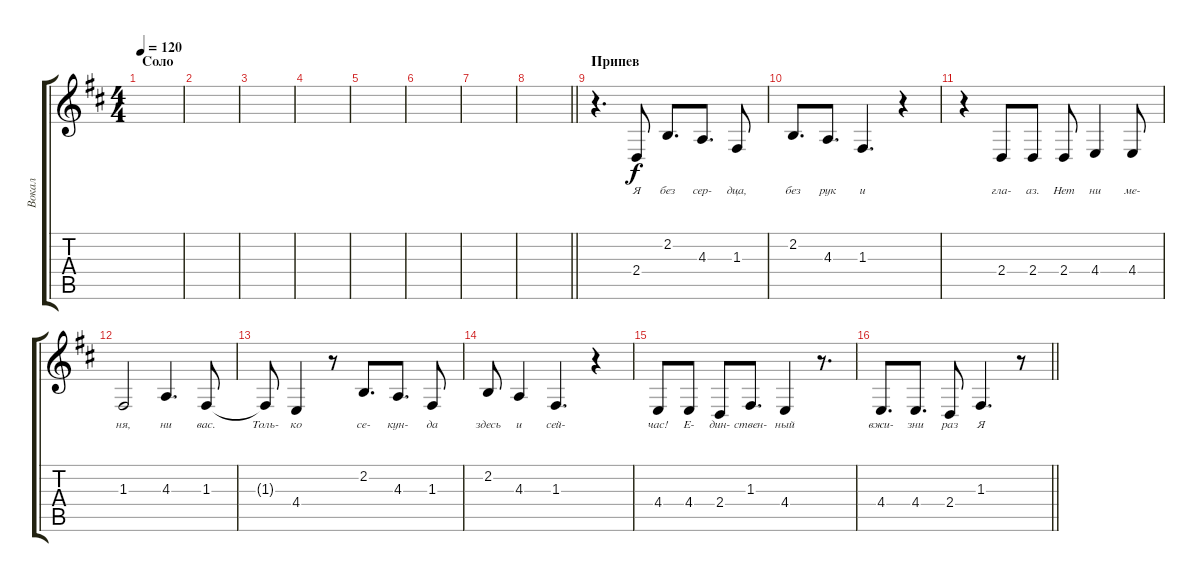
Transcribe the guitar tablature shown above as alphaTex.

\track ("Вокал" "Вокал") {instrument violin}
\staff {score tabs}
\tuning (D4 A3 F3 C3 G2 C2) {hide}
\ts (4 4)
\section ("" "Соло")
\tempo 120
\clef g2
\ks d
|
|
|
|
|
|
|
\barLineRight lightlight
|
\section ("" "Припев")
r.4{d} 2.4.8{lyrics (0 "Я") lyrics (1 "") lyrics (2 "") lyrics (3 "") lyrics (4 "")} 2.2.8{d lyrics (0 "без") lyrics (1 "") lyrics (2 "") lyrics (3 "") lyrics (4 "")} 4.3.8{d lyrics (0 "сер-") lyrics (1 "") lyrics (2 "") lyrics (3 "") lyrics (4 "")} 1.3.8{lyrics (0 "дца,") lyrics (1 "") lyrics (2 "") lyrics (3 "") lyrics (4 "")} |
2.2.8{d lyrics (0 "без") lyrics (1 "") lyrics (2 "") lyrics (3 "") lyrics (4 "")} 4.3.8{d lyrics (0 "рук") lyrics (1 "") lyrics (2 "") lyrics (3 "") lyrics (4 "")} 1.3.4{d lyrics (0 "и") lyrics (1 "") lyrics (2 "") lyrics (3 "") lyrics (4 "")} r.4 |
r.4 2.4.8{lyrics (0 "гла-") lyrics (1 "") lyrics (2 "") lyrics (3 "") lyrics (4 "")} 2.4.8{lyrics (0 "аз.") lyrics (1 "") lyrics (2 "") lyrics (3 "") lyrics (4 "")} 2.4.8{lyrics (0 "Нет") lyrics (1 "") lyrics (2 "") lyrics (3 "") lyrics (4 "")} 4.4.4{lyrics (0 "ни") lyrics (1 "") lyrics (2 "") lyrics (3 "") lyrics (4 "")} 4.4.8{lyrics (0 "ме-") lyrics (1 "") lyrics (2 "") lyrics (3 "") lyrics (4 "")} |
1.3.2{lyrics (0 "ня,") lyrics (1 "") lyrics (2 "") lyrics (3 "") lyrics (4 "")} 4.3.4{d lyrics (0 "ни") lyrics (1 "") lyrics (2 "") lyrics (3 "") lyrics (4 "")} 1.3.8{lyrics (0 "вас.") lyrics (1 "") lyrics (2 "") lyrics (3 "") lyrics (4 "")} |
1.3{t}.8{lyrics (0 "Толь-") lyrics (1 "") lyrics (2 "") lyrics (3 "") lyrics (4 "")} 4.4.4{lyrics (0 "ко") lyrics (1 "") lyrics (2 "") lyrics (3 "") lyrics (4 "")} r.8 2.2.8{d lyrics (0 "се-") lyrics (1 "") lyrics (2 "") lyrics (3 "") lyrics (4 "")} 4.3.8{d lyrics (0 "кун-") lyrics (1 "") lyrics (2 "") lyrics (3 "") lyrics (4 "")} 1.3.8{lyrics (0 "да") lyrics (1 "") lyrics (2 "") lyrics (3 "") lyrics (4 "")} |
2.2.8{lyrics (0 "здесь") lyrics (1 "") lyrics (2 "") lyrics (3 "") lyrics (4 "")} 4.3.4{lyrics (0 "и") lyrics (1 "") lyrics (2 "") lyrics (3 "") lyrics (4 "")} 1.3.4{d lyrics (0 "сей-") lyrics (1 "") lyrics (2 "") lyrics (3 "") lyrics (4 "")} r.4 |
4.4.8{lyrics (0 "час!") lyrics (1 "") lyrics (2 "") lyrics (3 "") lyrics (4 "")} 4.4.8{lyrics (0 "Е-") lyrics (1 "") lyrics (2 "") lyrics (3 "") lyrics (4 "")} 2.4.8{lyrics (0 "дин-") lyrics (1 "") lyrics (2 "") lyrics (3 "") lyrics (4 "")} 1.3.8{d lyrics (0 "ствен-") lyrics (1 "") lyrics (2 "") lyrics (3 "") lyrics (4 "")} 4.4.4{lyrics (0 "ный") lyrics (1 "") lyrics (2 "") lyrics (3 "") lyrics (4 "")} r.8{d} |
\barLineRight lightlight
4.4.8{d lyrics (0 "вжи-") lyrics (1 "") lyrics (2 "") lyrics (3 "") lyrics (4 "")} 4.4.8{d lyrics (0 "зни") lyrics (1 "") lyrics (2 "") lyrics (3 "") lyrics (4 "")} 2.4.8{lyrics (0 "раз") lyrics (1 "") lyrics (2 "") lyrics (3 "") lyrics (4 "")} 1.3.4{d lyrics (0 "Я") lyrics (1 "") lyrics (2 "") lyrics (3 "") lyrics (4 "")} r.8
